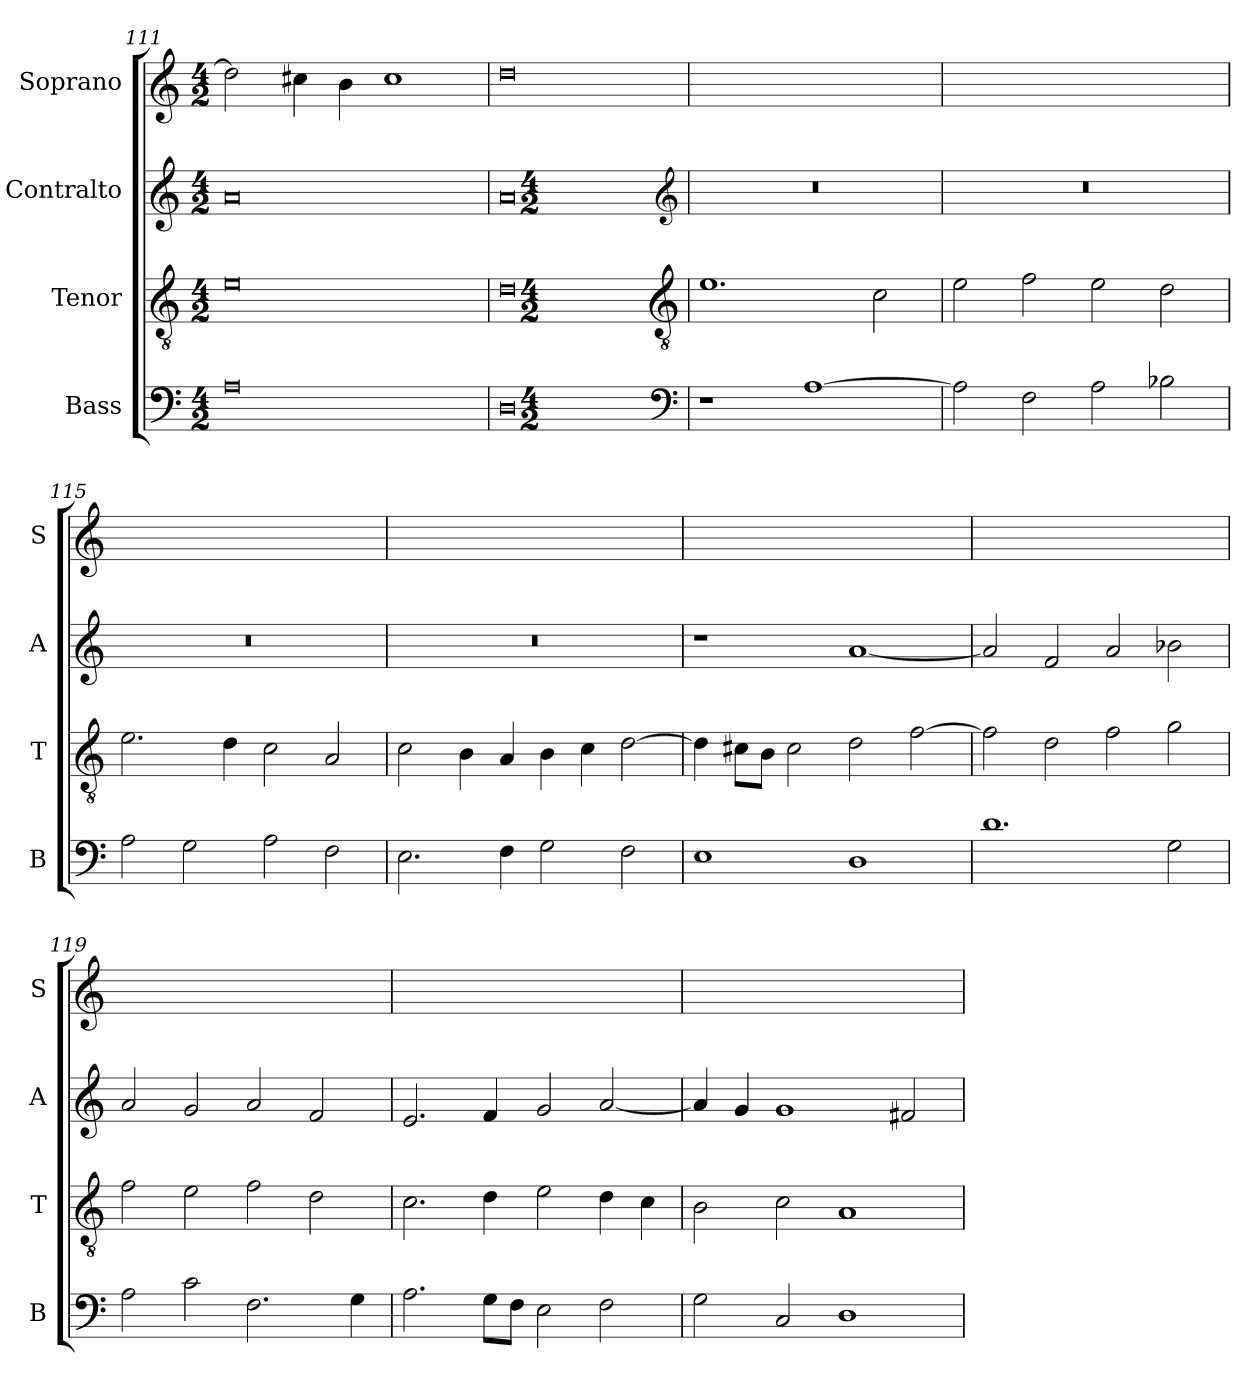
**kern	**kern	**kern	**kern
*part4	*part3	*part2	*part1
*staff4	*staff3	*staff2	*staff1
*I"Bass	*I"Tenor	*I"Contralto	*I"Soprano
*I'B	*I'T	*I'A	*I'S
*clefF4	*clefGv2	*clefG2	*clefG2
*k[]	*k[]	*k[]	*k[]
*M4/2	*M4/2	*M4/2	*M4/2
=111	=111	=111	=111
0A	0e	0a	2dd]
.	.	.	4cc#X
.	.	.	4b
.	.	.	1cc#
=112	=112	=112	=112
0D	0d	0a	0dd
*clefF4	*clefGv2	*clefG2	*
*k[]	*k[]	*k[]	*
*M4/2	*M4/2	*M4/2	*
=113	=113	=113	=113
1r	1.e	0r	0ryy
[1A	.	.	.
.	2c	.	.
=114	=114	=114	=114
2A]	2e	0r	0ryy
2F	2f	.	.
2A	2e	.	.
2B-X	2d	.	.
=115	=115	=115	=115
2A	2.e	0r	0ryy
2G	.	.	.
.	4d	.	.
2A	2c	.	.
2F	2A	.	.
=116	=116	=116	=116
2.E	2c	0r	0ryy
.	4B	.	.
4F	4A	.	.
2G	4B	.	.
.	4c	.	.
2F	[2d	.	.
=117	=117	=117	=117
1E	4d]	1r	0ryy
.	8c#X\L	.	.
.	8B\J	.	.
.	2c#	.	.
1D	2d	[1a	.
.	[2f	.	.
=118	=118	=118	=118
1.d	2f]	2a]	0ryy
.	2d	2f	.
.	2f	2a	.
2G	2g	2b-X	.
=119	=119	=119	=119
2A	2f	2a	0ryy
2c	2e	2g	.
2.F	2f	2a	.
.	2d	2f	.
4G	.	.	.
=120	=120	=120	=120
2.A	2.c	2.e	0ryy
8G\L	4d	4f	.
8F\J	.	.	.
2E	2e	2g	.
2F	4d	[2a	.
.	4c	.	.
=121	=121	=121	=121
2G	2B	4a]	0ryy
.	.	4g	.
2C	2c	1g	.
1D	1A	.	.
.	.	2f#X	.
=	=	=	=
*-	*-	*-	*-
